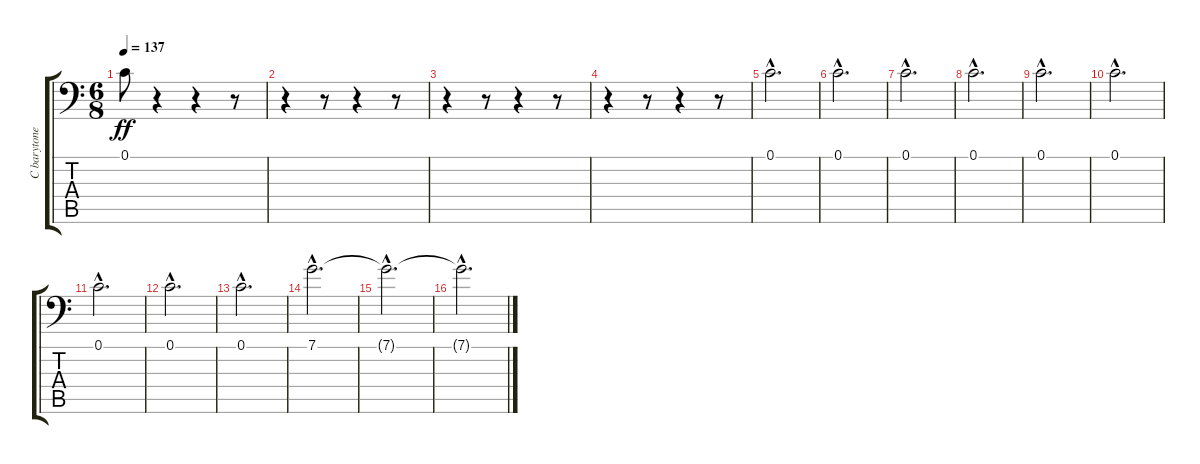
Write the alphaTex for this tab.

\track ("C barytone" "C barytone") {instrument electricbassfinger}
\staff {score tabs}
\tuning (C3 G2 D2 A1 E1 B0) {hide}
\ts (6 8)
\tempo 137
\clef f4
\ks c
0.1.8{dy ff} r.4 r.4 r.8 |
r.4 r.8 r.4 r.8 |
r.4 r.8 r.4 r.8 |
r.4 r.8 r.4 r.8 |
0.1{hac}.2{d} |
0.1{hac}.2{d} |
0.1{hac}.2{d} |
0.1{hac}.2{d} |
0.1{hac}.2{d} |
0.1{hac}.2{d} |
0.1{hac}.2{d} |
0.1{hac}.2{d} |
0.1{hac}.2{d} |
7.1{hac}.2{d} |
7.1{hac t}.2{d} |
7.1{hac t}.2{d}
